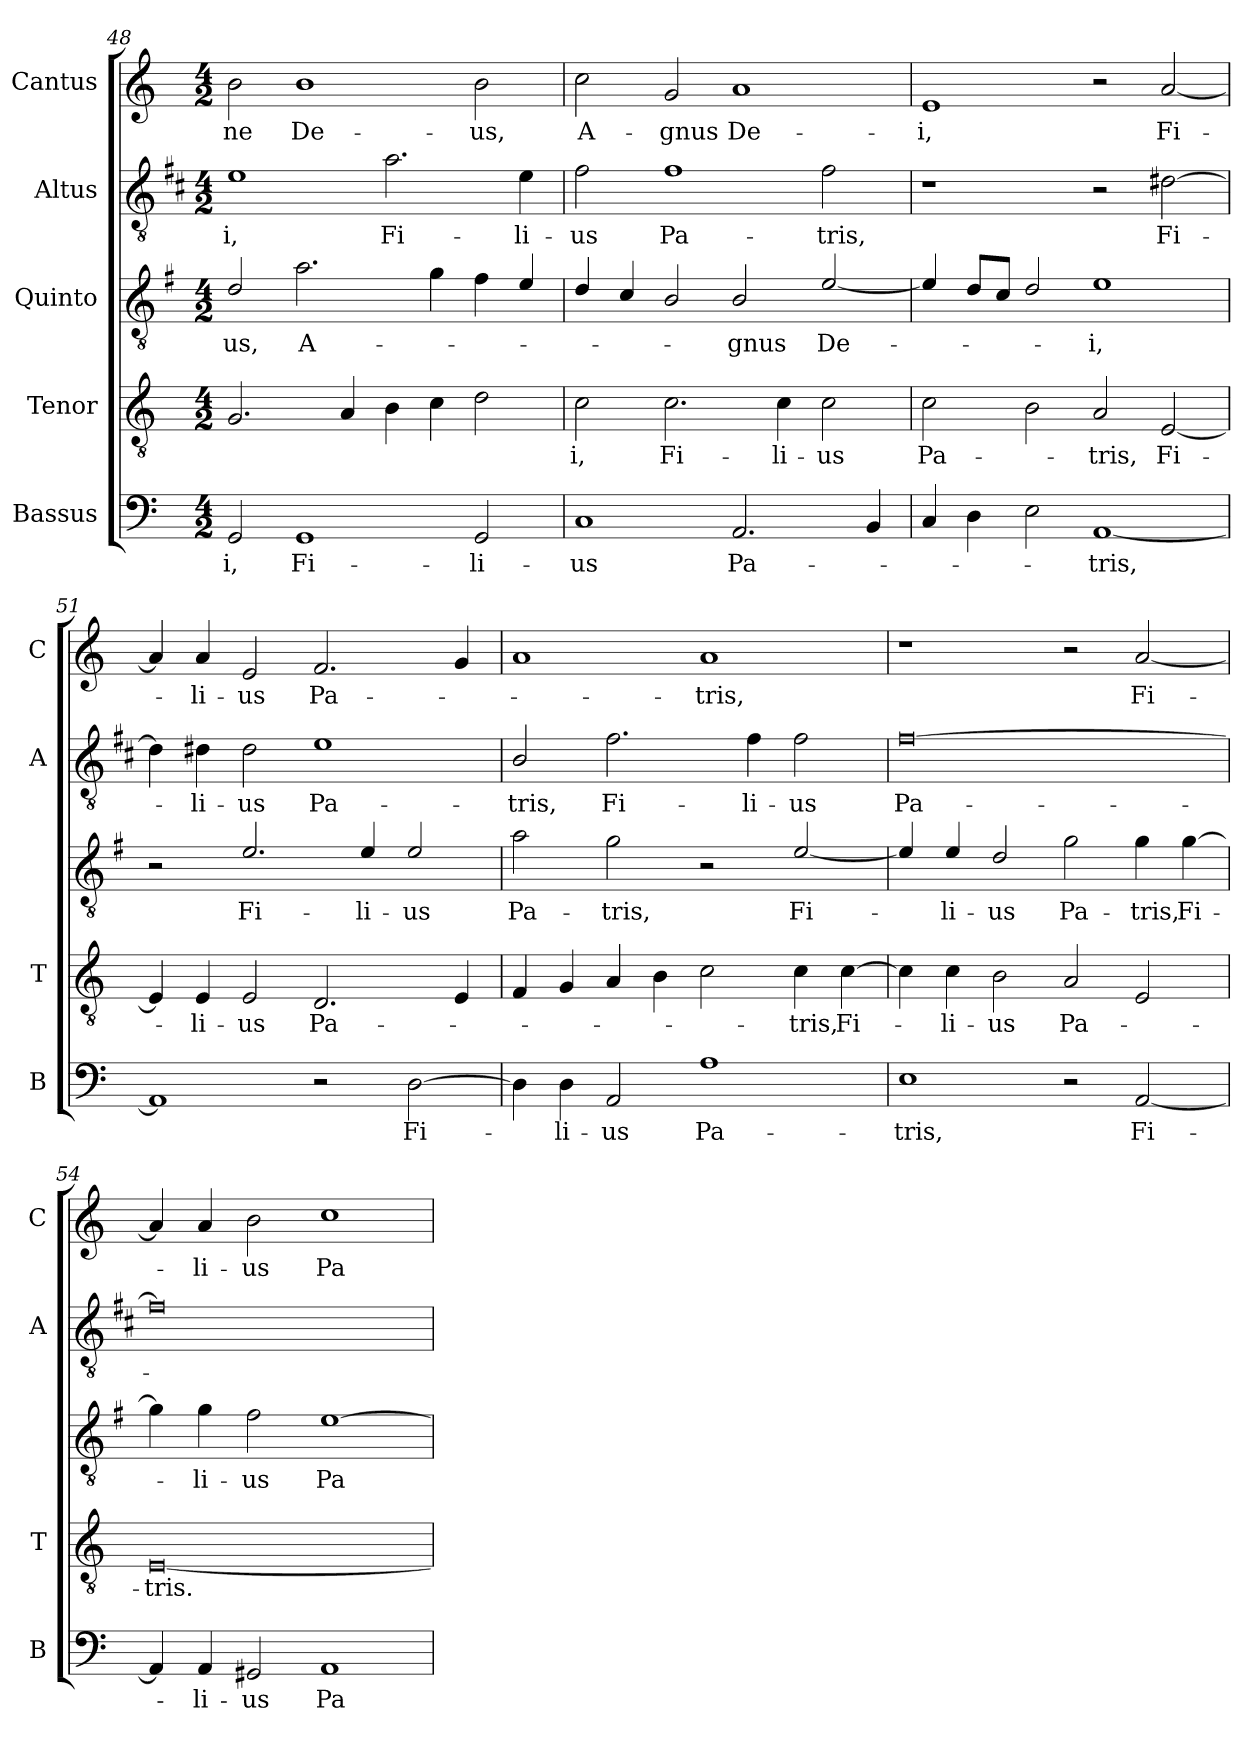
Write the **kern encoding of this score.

**kern	**text	**kern	**text	**kern	**text	**kern	**text	**kern	**text
*part5	*part5	*part4	*part4	*part3	*part3	*part2	*part2	*part1	*part1
*staff5	*staff5	*staff4	*staff4	*staff3	*staff3	*staff2	*staff2	*staff1	*staff1
*I"Bassus	*	*I"Tenor	*	*I"Quinto	*	*I"Altus	*	*I"Cantus	*
*I'B	*	*I'T	*	*	*	*I'A	*	*I'C	*
*clefF4	*	*clefGv2	*	*clefGv2	*	*clefGv2	*	*clefG2	*
*	*	*	*	*ITrd4c7	*	*ITrd1c2	*	*	*
*k[]	*	*k[]	*	*k[]	*	*k[]	*	*k[]	*
*C:	*	*C:	*	*C:	*	*C:	*	*C:	*
*M4/2	*	*M4/2	*	*M4/2	*	*M4/2	*	*M4/2	*
=48	=48	=48	=48	=48	=48	=48	=48	=48	=48
!	!LO:LY:b	!	!	!	!LO:LY:b	!	!LO:LY:b	!	!LO:LY:b
2GG/	-i,	2.G/	.	2G/	-us,	1d	-i,	2b\	-ne
!	!LO:LY:b	!	!	!	!LO:LY:b	!	!	!	!LO:LY:b
1GG	Fi-	.	.	2.d\	A-	.	.	1b	De-
.	.	4A/	.	.	.	.	.	.	.
!	!	!	!	!	!	!	!LO:LY:b	!	!
.	.	4B\	.	.	.	2.g\	Fi-	.	.
.	.	4c\	.	4c\	.	.	.	.	.
!	!LO:LY:b	!	!	!	!	!	!	!	!LO:LY:b
2GG/	-li-	2d\	.	4B\	.	.	.	2b\	-us,
!	!	!	!	!	!	!	!LO:LY:b	!	!
.	.	.	.	4A/	.	4d\	-li-	.	.
=49	=49	=49	=49	=49	=49	=49	=49	=49	=49
!	!LO:LY:b	!	!LO:LY:b	!	!	!	!LO:LY:b	!	!LO:LY:b
1C	-us	2c\	-i,	4G/	.	2e\	-us	2cc\	A-
.	.	.	.	4F/	.	.	.	.	.
!	!	!	!LO:LY:b	!	!	!	!LO:LY:b	!	!LO:LY:b
.	.	2.c\	Fi-	2E/	.	1e	Pa-	2g/	-gnus
!	!LO:LY:b	!	!	!	!LO:LY:b	!	!	!	!LO:LY:b
2.AA/	Pa-	.	.	2E/	-gnus	.	.	1a	De-
!	!	!	!LO:LY:b	!	!	!	!	!	!
.	.	4c\	-li-	.	.	.	.	.	.
!	!	!	!LO:LY:b	!	!LO:LY:b	!	!LO:LY:b	!	!
.	.	2c\	-us	[2A/	De-	2e\	-tris,	.	.
4BB/	.	.	.	.	.	.	.	.	.
!!LO:LB:g=z
=50	=50	=50	=50	=50	=50	=50	=50	=50	=50
!	!	!	!LO:LY:b	!	!	!	!	!	!LO:LY:b
4C/	.	2c\	Pa-	4A/]	.	1r	.	1e	-i,
4D\	.	.	.	8G/L	.	.	.	.	.
.	.	.	.	8F/J	.	.	.	.	.
2E\	.	2B\	.	2G/	.	.	.	.	.
!	!LO:LY:b	!	!LO:LY:b	!	!LO:LY:b	!	!	!	!
[1AA	-tris,	2A/	-tris,	1A	-i,	2r	.	2r	.
!	!	!	!LO:LY:b	!	!	!	!LO:LY:b	!	!LO:LY:b
.	.	[2E/	Fi-	.	.	[2c#X\	Fi-	[2a/	Fi-
=51	=51	=51	=51	=51	=51	=51	=51	=51	=51
1AA]	.	4E/]	.	2r	.	4c#\]	.	4a/]	.
!	!	!	!LO:LY:b	!	!	!	!LO:LY:b	!	!LO:LY:b
.	.	4E/	-li-	.	.	4c#X\	-li-	4a/	-li-
!	!	!	!LO:LY:b	!	!LO:LY:b	!	!LO:LY:b	!	!LO:LY:b
.	.	2E/	-us	2.A/	Fi-	2c#\	-us	2e/	-us
!	!	!	!LO:LY:b	!	!	!	!LO:LY:b	!	!LO:LY:b
2r	.	2.D/	Pa-	.	.	1d	Pa-	2.f/	Pa-
!	!	!	!	!	!LO:LY:b	!	!	!	!
.	.	.	.	4A/	-li-	.	.	.	.
!	!LO:LY:b	!	!	!	!LO:LY:b	!	!	!	!
[2D\	Fi-	.	.	2A/	-us	.	.	.	.
.	.	4E/	.	.	.	.	.	4g/	.
=52	=52	=52	=52	=52	=52	=52	=52	=52	=52
!	!	!	!	!	!LO:LY:b	!	!LO:LY:b	!	!
4D\]	.	4F/	.	2d\	Pa-	2A/	-tris,	1a	.
!	!LO:LY:b	!	!	!	!	!	!	!	!
4D\	-li-	4G/	.	.	.	.	.	.	.
!	!LO:LY:b	!	!	!	!LO:LY:b	!	!LO:LY:b	!	!
2AA/	-us	4A/	.	2c\	-tris,	2.e\	Fi-	.	.
.	.	4B\	.	.	.	.	.	.	.
!	!LO:LY:b	!	!	!	!	!	!	!	!LO:LY:b
1A	Pa-	2c\	.	2r	.	.	.	1a	-tris,
!	!	!	!	!	!	!	!LO:LY:b	!	!
.	.	.	.	.	.	4e\	-li-	.	.
!	!	!	!LO:LY:b	!	!LO:LY:b	!	!LO:LY:b	!	!
.	.	4c\	-tris,	[2A/	Fi-	2e\	-us	.	.
!	!	!	!LO:LY:b	!	!	!	!	!	!
.	.	[4c\	Fi-	.	.	.	.	.	.
=53	=53	=53	=53	=53	=53	=53	=53	=53	=53
!	!LO:LY:b	!	!	!	!	!	!LO:LY:b	!	!
1E	-tris,	4c\]	.	4A/]	.	[0e	Pa-	1r	.
!	!	!	!LO:LY:b	!	!LO:LY:b	!	!	!	!
.	.	4c\	-li-	4A/	-li-	.	.	.	.
!	!	!	!LO:LY:b	!	!LO:LY:b	!	!	!	!
.	.	2B\	-us	2G/	-us	.	.	.	.
!	!	!	!LO:LY:b	!	!LO:LY:b	!	!	!	!
2r	.	2A/	Pa-	2c\	Pa-	.	.	2r	.
!	!LO:LY:b	!	!	!	!LO:LY:b	!	!	!	!LO:LY:b
[2AA/	Fi-	2E/	.	4c\	-tris,	.	.	[2a/	Fi-
!	!	!	!	!	!LO:LY:b	!	!	!	!
.	.	.	.	[4c\	Fi-	.	.	.	.
=54	=54	=54	=54	=54	=54	=54	=54	=54	=54
!	!	!	!LO:LY:b	!	!	!	!	!	!
4AA/]	.	[0E	-tris.	4c\]	.	0e]	.	4a/]	.
!	!LO:LY:b	!	!	!	!LO:LY:b	!	!	!	!LO:LY:b
4AA/	-li-	.	.	4c\	-li-	.	.	4a/	-li-
!	!LO:LY:b	!	!	!	!LO:LY:b	!	!	!	!LO:LY:b
2GG#X/	-us	.	.	2B\	-us	.	.	2b\	-us
!	!LO:LY:b	!	!	!	!LO:LY:b	!	!	!	!LO:LY:b
1AA	Pa-	.	.	[1A	Pa-	.	.	1cc	Pa-
=	=	=	=	=	=	=	=	=	=
*-	*-	*-	*-	*-	*-	*-	*-	*-	*-
